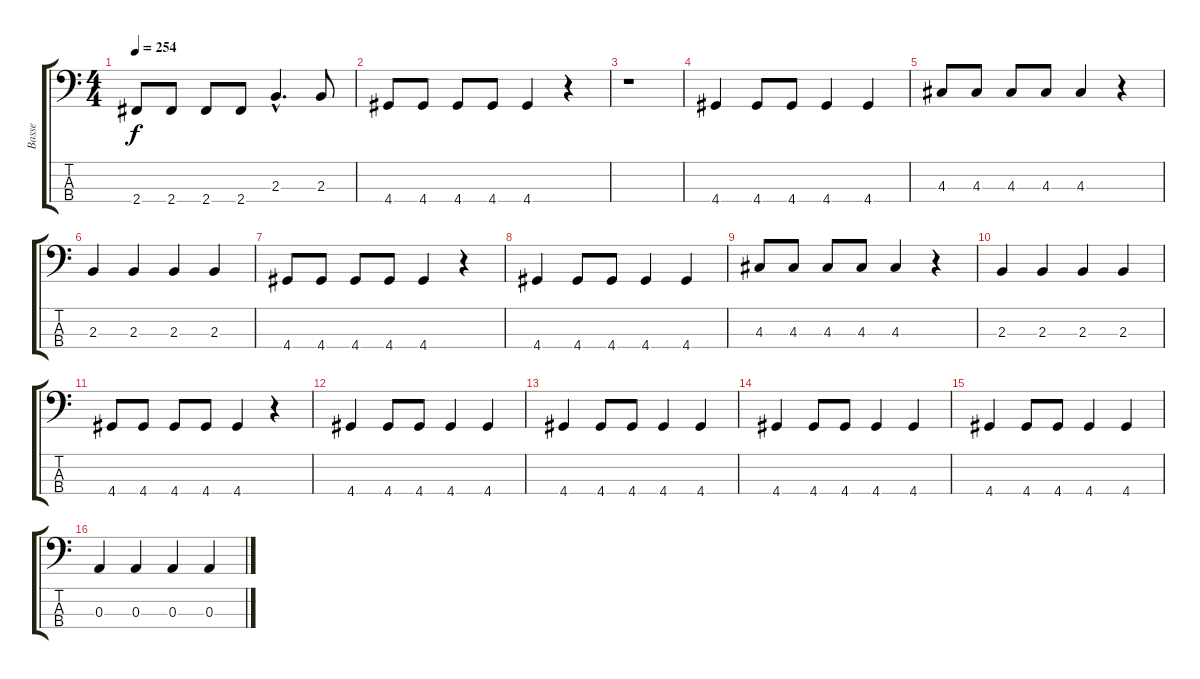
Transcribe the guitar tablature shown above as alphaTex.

\track ("Basse" "Basse") {instrument electricbasspick}
\staff {score tabs}
\tuning (G2 D2 A1 E1) {hide}
\ts (4 4)
\tempo 254
\clef f4
\ks c
2.4.8{dy f} 2.4.8 2.4.8 2.4.8 2.3{hac}.4{d} 2.3.8 |
4.4.8 4.4.8 4.4.8 4.4.8 4.4.4 r.4 |
r.1 |
4.4.4 4.4.8 4.4.8 4.4.4 4.4.4 |
4.3.8 4.3.8 4.3.8 4.3.8 4.3.4 r.4 |
2.3.4 2.3.4 2.3.4 2.3.4 |
4.4.8 4.4.8 4.4.8 4.4.8 4.4.4 r.4 |
4.4.4 4.4.8 4.4.8 4.4.4 4.4.4 |
4.3.8 4.3.8 4.3.8 4.3.8 4.3.4 r.4 |
2.3.4 2.3.4 2.3.4 2.3.4 |
4.4.8 4.4.8 4.4.8 4.4.8 4.4.4 r.4 |
4.4.4 4.4.8 4.4.8 4.4.4 4.4.4 |
4.4.4 4.4.8 4.4.8 4.4.4 4.4.4 |
4.4.4 4.4.8 4.4.8 4.4.4 4.4.4 |
4.4.4 4.4.8 4.4.8 4.4.4 4.4.4 |
0.3.4 0.3.4 0.3.4 0.3.4
